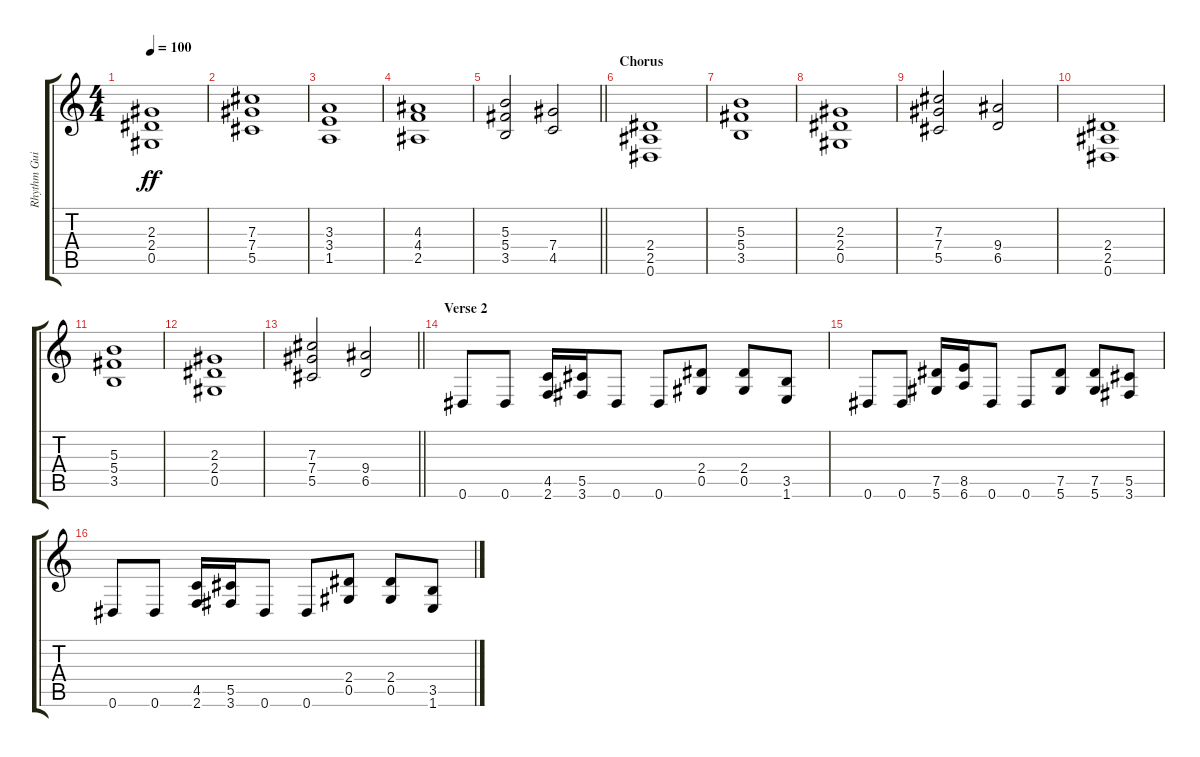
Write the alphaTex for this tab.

\track ("Rhythm Guitar" "Rhythm Gui") {instrument distortionguitar}
\staff {score tabs}
\tuning (Eb4 Bb3 Gb3 Db3 Ab2 Eb2) {hide}
\ts (4 4)
\tempo 100
\clef g2
\ks c
(2.3 2.4 0.5).1{dy ff} |
(7.3 7.4 5.5).1 |
(3.3 3.4 1.5).1 |
(4.3 4.4 2.5).1 |
\barLineRight lightlight
(5.3 5.4 3.5).2 (7.4 4.5).2 |
\section ("" "Chorus")
(2.4 2.5 0.6).1 |
(5.3 5.4 3.5).1 |
(2.3 2.4 0.5).1 |
(7.3 7.4 5.5).2 (9.4 6.5).2 |
(2.4 2.5 0.6).1 |
(5.3 5.4 3.5).1 |
(2.3 2.4 0.5).1 |
\barLineRight lightlight
(7.3 7.4 5.5).2 (9.4 6.5).2 |
\section ("" "Verse 2")
0.6.8 0.6.8 (4.5 2.6).16 (5.5 3.6).16 0.6.8 0.6.8 (2.4 0.5).8 (2.4 0.5).8 (3.5 1.6).8 |
0.6.8 0.6.8 (7.5 5.6).16 (8.5 6.6).16 0.6.8 0.6.8 (7.5 5.6).8 (7.5 5.6).8 (5.5 3.6).8 |
0.6.8 0.6.8 (4.5 2.6).16 (5.5 3.6).16 0.6.8 0.6.8 (2.4 0.5).8 (2.4 0.5).8 (3.5 1.6).8
